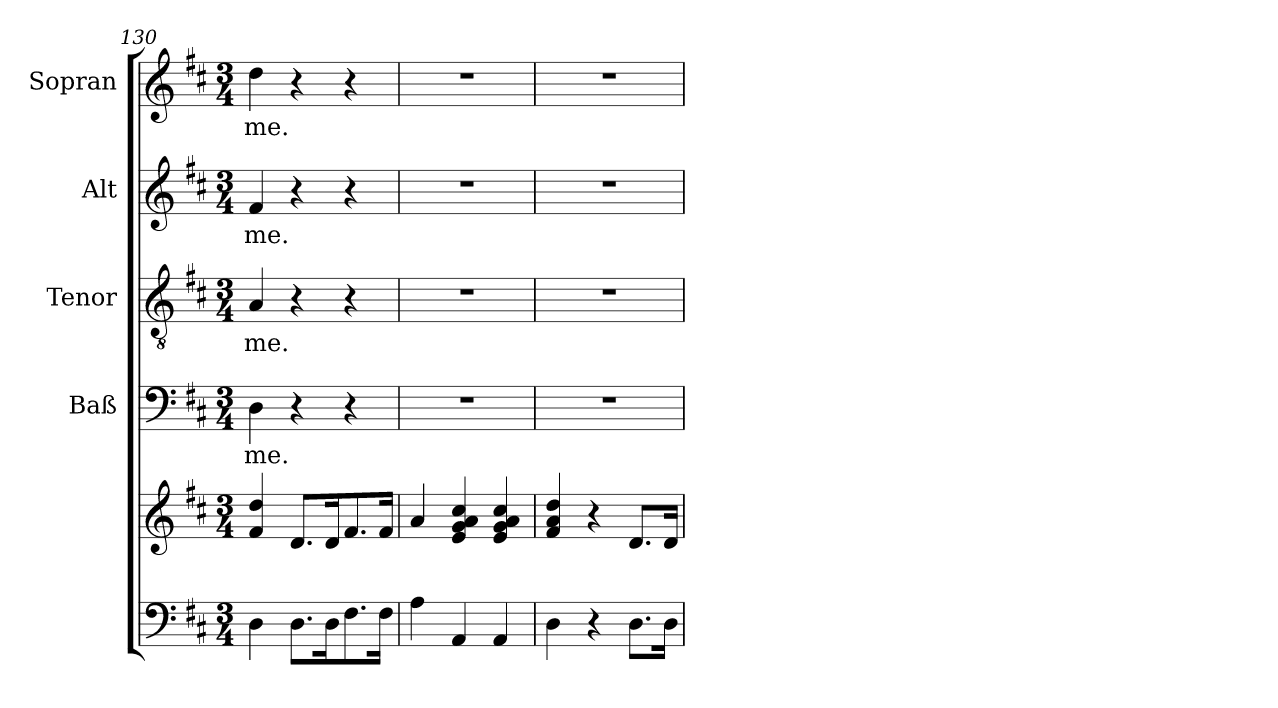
**kern	**kern	**kern	**text	**kern	**text	**kern	**text	**kern	**text
*part5	*part5	*part4	*part4	*part3	*part3	*part2	*part2	*part1	*part1
*staff6	*staff5	*staff4	*staff4	*staff3	*staff3	*staff2	*staff2	*staff1	*staff1
*	*	*I"Baß	*	*I"Tenor	*	*I"Alt	*	*I"Sopran	*
*clefF4	*clefG2	*clefF4	*	*clefGv2	*	*clefG2	*	*clefG2	*
*k[f#c#]	*k[f#c#]	*k[f#c#]	*	*k[f#c#]	*	*k[f#c#]	*	*k[f#c#]	*
*D:	*D:	*D:	*	*D:	*	*D:	*	*D:	*
*M3/4	*M3/4	*M3/4	*	*M3/4	*	*M3/4	*	*M3/4	*
=130	=130	=130	=130	=130	=130	=130	=130	=130	=130
!	!	!	!LO:LY:b	!	!LO:LY:b	!	!LO:LY:b	!	!LO:LY:b
4D\	4f#/ 4dd/	4D\	-me.	4A/	-me.	4f#/	-me.	4dd\	-me.
8.D\L	8.d/L	4r	.	4r	.	4r	.	4r	.
16D\k	16d/k	.	.	.	.	.	.	.	.
8.F#\	8.f#/	4r	.	4r	.	4r	.	4r	.
16F#\Jk	16f#/Jk	.	.	.	.	.	.	.	.
=131	=131	=131	=131	=131	=131	=131	=131	=131	=131
4A\	4a/	2.r	.	2.r	.	2.r	.	2.r	.
4AA/	4e/ 4g/ 4a/ 4cc#/	.	.	.	.	.	.	.	.
4AA/	4e/ 4g/ 4a/ 4cc#/	.	.	.	.	.	.	.	.
=132	=132	=132	=132	=132	=132	=132	=132	=132	=132
4D\	4f#/ 4a/ 4dd/	2.r	.	2.r	.	2.r	.	2.r	.
4r	4r	.	.	.	.	.	.	.	.
8.D\L	8.d/L	.	.	.	.	.	.	.	.
16D\Jk	16d/Jk	.	.	.	.	.	.	.	.
=	=	=	=	=	=	=	=	=	=
*-	*-	*-	*-	*-	*-	*-	*-	*-	*-
